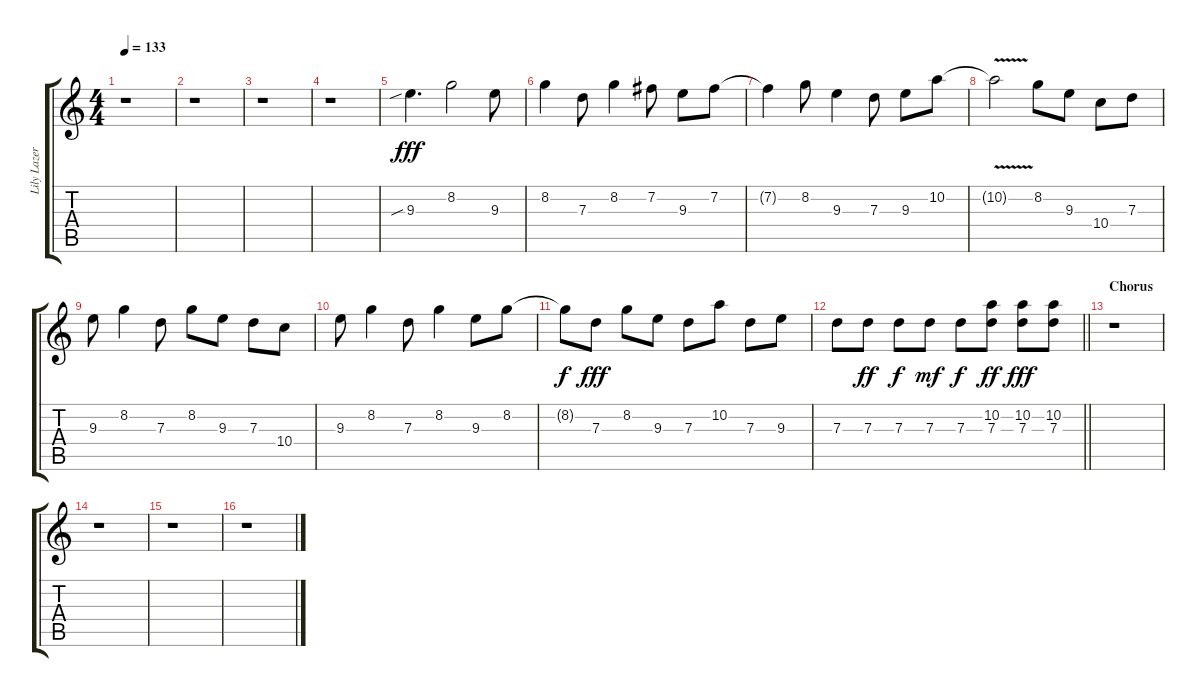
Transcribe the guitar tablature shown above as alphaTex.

\track ("Lily Lazer (Guitar)" "Lily Lazer") {instrument acousticguitarnylon}
\staff {score tabs}
\tuning (E4 B3 G3 D3 A2 E2) {hide}
\ts (4 4)
\tempo 133
\clef g2
\ks c
r.1{dy fff} |
r.1 |
r.1 |
r.1 |
9.3{sib}.4{d} 8.2.2 9.3.8 |
8.2.4 7.3.8 8.2.4 7.2.8 9.3.8 7.2.8 |
7.2{t}.4 8.2.8 9.3.4 7.3.8 9.3.8 10.2.8 |
10.2{v t}.2 8.2.8 9.3.8 10.4.8 7.3.8 |
9.3.8 8.2.4 7.3.8 8.2.8 9.3.8 7.3.8 10.4.8 |
9.3.8 8.2.4 7.3.8 8.2.4 9.3.8 8.2.8 |
8.2{t}.8{dy f} 7.3.8{dy fff} 8.2.8 9.3.8 7.3.8 10.2.8 7.3.8 9.3.8 |
\barLineRight lightlight
7.3.8 7.3.8{dy ff} 7.3.8{dy f} 7.3.8{dy mf} 7.3.8{dy f} (10.2 7.3).8{dy ff} (10.2 7.3).8{dy fff} (10.2 7.3).8 |
\section ("" "Chorus")
r.1 |
r.1 |
r.1 |
r.1
